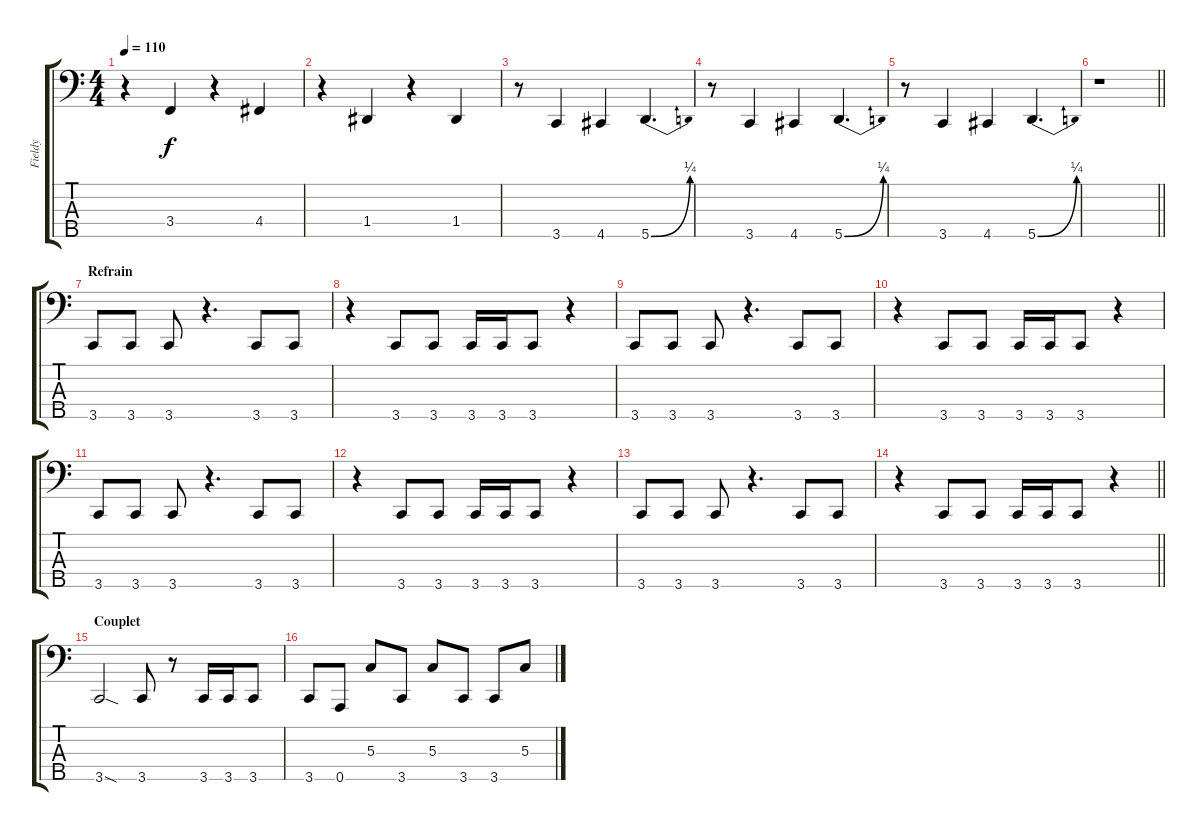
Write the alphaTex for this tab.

\track ("Fieldy" "Fieldy") {instrument slapbass1}
\staff {score tabs}
\tuning (F2 C2 G1 D1 A0) {hide}
\ts (4 4)
\tempo 110
\clef f4
\ks c
r.4{dy f} 3.4.4 r.4 4.4.4 |
r.4 1.4.4 r.4 1.4.4 |
r.8 3.5.4 4.5.4 5.5{be (bend 0 0 60 1)}.4{d} |
r.8 3.5.4 4.5.4 5.5{be (bend 0 0 60 1)}.4{d} |
r.8 3.5.4 4.5.4 5.5{be (bend 0 0 60 1)}.4{d} |
\barLineRight lightlight
r.1 |
\section ("" "Refrain")
3.5.8{instrument slapbass1} 3.5.8 3.5.8 r.4{d} 3.5.8 3.5.8 |
r.4 3.5.8 3.5.8 3.5.16 3.5.16 3.5.8 r.4 |
3.5.8 3.5.8 3.5.8 r.4{d} 3.5.8 3.5.8 |
r.4 3.5.8 3.5.8 3.5.16 3.5.16 3.5.8 r.4 |
3.5.8 3.5.8 3.5.8 r.4{d} 3.5.8 3.5.8 |
r.4 3.5.8 3.5.8 3.5.16 3.5.16 3.5.8 r.4 |
3.5.8 3.5.8 3.5.8 r.4{d} 3.5.8 3.5.8 |
\barLineRight lightlight
r.4 3.5.8 3.5.8 3.5.16 3.5.16 3.5.8 r.4 |
\section ("" "Couplet")
3.5{sod}.2{instrument electricbassfinger} 3.5.8 r.8 3.5.16 3.5.16 3.5.8 |
3.5.8 0.5.8 5.3.8 3.5.8 5.3.8 3.5.8 3.5.8 5.3.8
